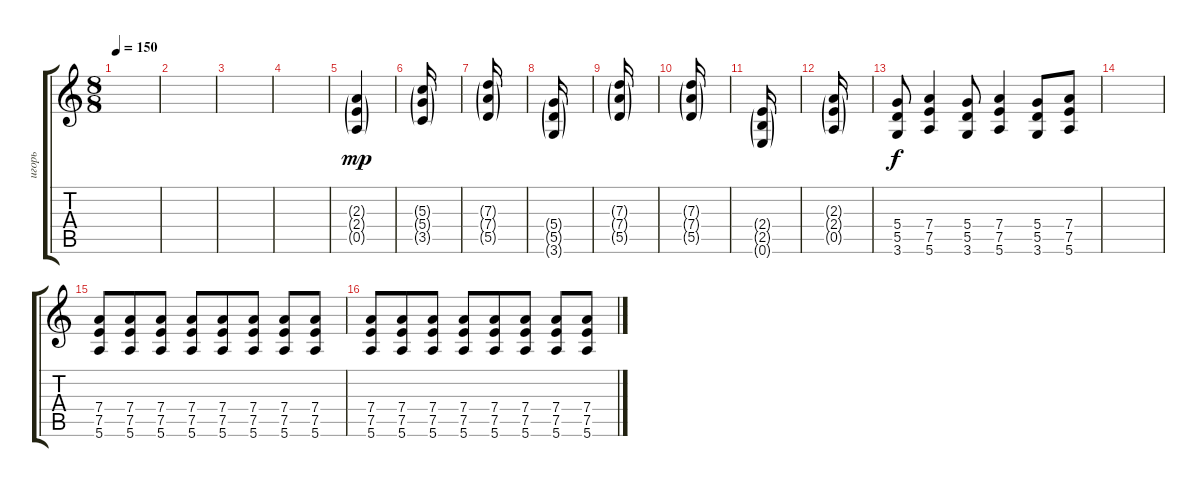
\track ("игорь" "игорь") {instrument distortionguitar}
\staff {score tabs}
\tuning (E4 B3 G3 D3 A2 E2) {hide}
\ts (8 8)
\tempo 150
\clef g2
\ks c
|
|
|
|
(2.3{g} 2.4{g} 0.5{g}).4{dy mp} |
(5.3{g} 5.4{g} 3.5{g}).16 |
(7.3{g} 7.4{g} 5.5{g}).16 |
(5.4{g} 5.5{g} 3.6{g}).16 |
(7.3{g} 7.4{g} 5.5{g}).16 |
(7.3{g} 7.4{g} 5.5{g}).16 |
(2.4{g} 2.5{g} 0.6{g}).16 |
(2.3{g} 2.4{g} 0.5{g}).16 |
(5.4 5.5 3.6).8{dy f} (7.4 7.5 5.6).4 (5.4 5.5 3.6).8 (7.4 7.5 5.6).4 (5.4 5.5 3.6).8 (7.4 7.5 5.6).8 |
|
(7.4 7.5 5.6).8 (7.4 7.5 5.6).8 (7.4 7.5 5.6).8 (7.4 7.5 5.6).8 (7.4 7.5 5.6).8 (7.4 7.5 5.6).8 (7.4 7.5 5.6).8 (7.4 7.5 5.6).8 |
(7.4 7.5 5.6).8 (7.4 7.5 5.6).8 (7.4 7.5 5.6).8 (7.4 7.5 5.6).8 (7.4 7.5 5.6).8 (7.4 7.5 5.6).8 (7.4 7.5 5.6).8 (7.4 7.5 5.6).8
